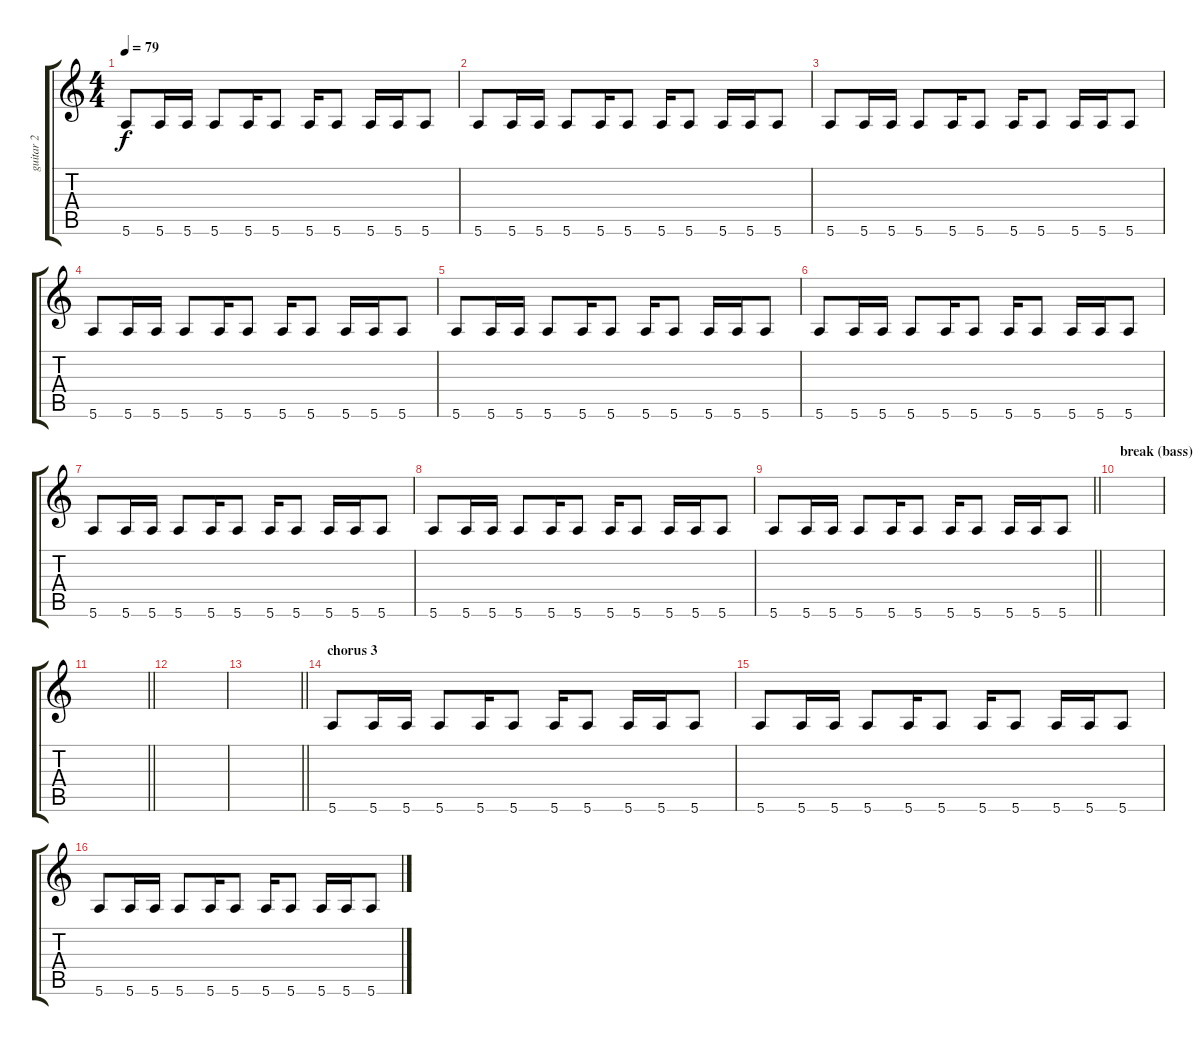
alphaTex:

\track ("guitar 2" "guitar 2") {instrument overdrivenguitar}
\staff {score tabs}
\tuning (E4 B3 G3 D3 A2 E2) {hide}
\ts (4 4)
\tempo 79
\clef g2
\ks c
5.6.8{dy f} 5.6.16 5.6.16 5.6.8 5.6.16 5.6.8 5.6.16 5.6.8 5.6.16 5.6.16 5.6.8 |
5.6.8 5.6.16 5.6.16 5.6.8 5.6.16 5.6.8 5.6.16 5.6.8 5.6.16 5.6.16 5.6.8 |
5.6.8 5.6.16 5.6.16 5.6.8 5.6.16 5.6.8 5.6.16 5.6.8 5.6.16 5.6.16 5.6.8 |
5.6.8 5.6.16 5.6.16 5.6.8 5.6.16 5.6.8 5.6.16 5.6.8 5.6.16 5.6.16 5.6.8 |
5.6.8 5.6.16 5.6.16 5.6.8 5.6.16 5.6.8 5.6.16 5.6.8 5.6.16 5.6.16 5.6.8 |
5.6.8 5.6.16 5.6.16 5.6.8 5.6.16 5.6.8 5.6.16 5.6.8 5.6.16 5.6.16 5.6.8 |
5.6.8 5.6.16 5.6.16 5.6.8 5.6.16 5.6.8 5.6.16 5.6.8 5.6.16 5.6.16 5.6.8 |
5.6.8 5.6.16 5.6.16 5.6.8 5.6.16 5.6.8 5.6.16 5.6.8 5.6.16 5.6.16 5.6.8 |
\barLineRight lightlight
5.6.8 5.6.16 5.6.16 5.6.8 5.6.16 5.6.8 5.6.16 5.6.8 5.6.16 5.6.16 5.6.8 |
\section ("" "break (bass) ")
|
\barLineRight lightlight
|
|
\barLineRight lightlight
|
\section ("" "chorus 3")
5.6.8{volume 13} 5.6.16 5.6.16 5.6.8 5.6.16 5.6.8 5.6.16 5.6.8 5.6.16 5.6.16 5.6.8 |
5.6.8 5.6.16 5.6.16 5.6.8 5.6.16 5.6.8 5.6.16 5.6.8 5.6.16 5.6.16 5.6.8 |
5.6.8 5.6.16 5.6.16 5.6.8 5.6.16 5.6.8 5.6.16 5.6.8 5.6.16 5.6.16 5.6.8
